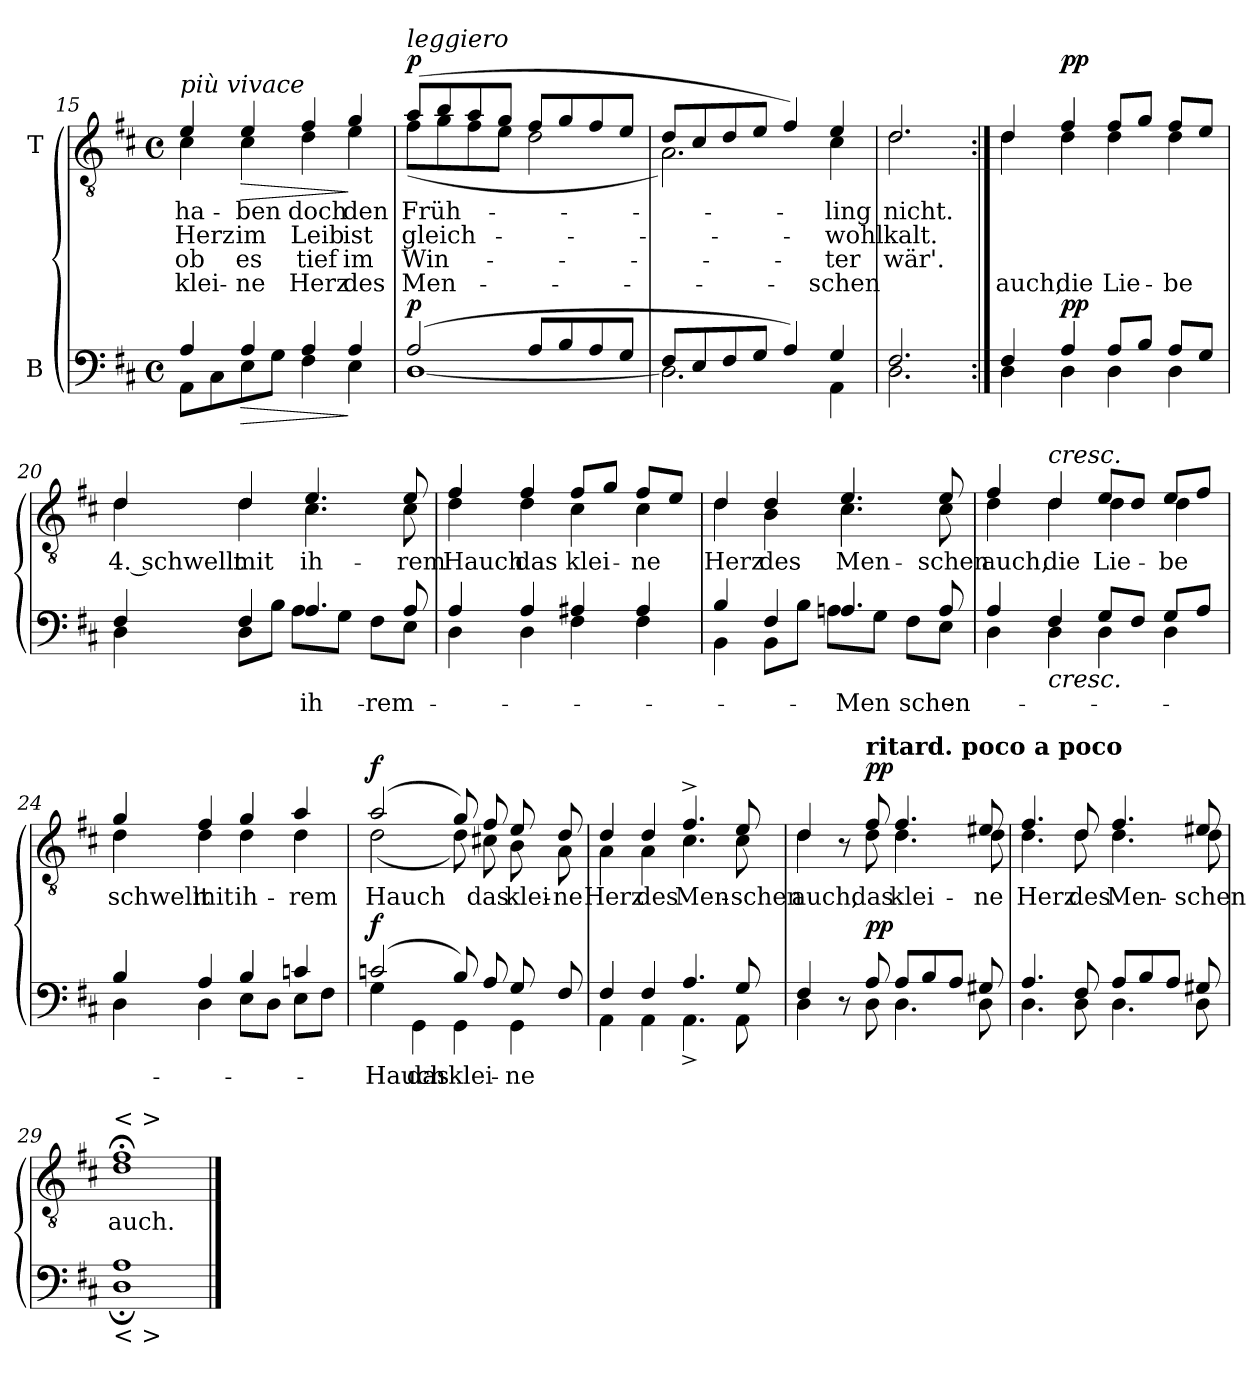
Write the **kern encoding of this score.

**kern	**text	**dynam	**kern	**text	**text	**text	**text	**dynam
*part2	*part2	*part2	*part1	*part1	*part1	*part1	*part1	*part1
*staff2	*staff2	*staff2	*staff1	*staff1	*staff1	*staff1	*staff1	*staff1
*I"B	*	*	*I"T	*	*	*	*	*
!!LO:PB:g=z
*clefF4	*	*	*clefGv2	*	*	*	*	*
*k[f#c#]	*	*	*k[f#c#]	*	*	*	*	*
*M4/4	*	*	*M4/4	*	*	*	*	*
*met(c)	*	*	*met(c)	*	*	*	*	*
=15	=15	=15	=15	=15	=15	=15	=15	=15
*^	*	*	*^	*	*	*	*	*
!	!	!	!	!LO:TX:a:i:t=più vivace	!	!	!	!	!	!
4A/	8AA\L	.	.	4e/	4c#\	ha-	Herz	ob	klei-	.
.	8C#\	.	.	.	.	.	.	.	.	.
!	!	!	!LO:HP:b	!	!	!	!	!	!	!LO:HP:b
4A/	8E\	.	>	4e/	4c#\	-ben	im	es	-ne	>
.	8G\J	.	.	.	.	.	.	.	.	.
4A/	4F#\	.	.	4f#/	4d\	doch	Leib	tief	Herz	.
4A/	4E\	.	]	4g/	4e\	den	ist	im	des	]
=16	=16	=16	=16	=16	=16	=16	=16	=16	=16	=16
!	!	!	!	!LO:TX:a:i:t=leggiero	!	!	!	!	!	!
!	!	!	!LO:DY:b	!	!	!	!	!	!	!LO:DY:a
(2A/	[1D	.	p	(8a/L	(8f#\L	Früh-	gleich-	Win-	Men-	p
.	.	.	.	8b/	8g\	.	.	.	.	.
.	.	.	.	8a/	8f#\	.	.	.	.	.
.	.	.	.	8g/J	8e\J	.	.	.	.	.
8A/L	.	.	.	8f#/L	2d\	.	.	.	.	.
8B/	.	.	.	8g/	.	.	.	.	.	.
8A/	.	.	.	8f#/	.	.	.	.	.	.
8G/J	.	.	.	8e/J	.	.	.	.	.	.
=17	=17	=17	=17	=17	=17	=17	=17	=17	=17	=17
8F#/L	2.D\]	.	.	8d/L	2.A\)	.	.	.	.	.
8E/	.	.	.	8c#/	.	.	.	.	.	.
8F#/	.	.	.	8d/	.	.	.	.	.	.
8G/J	.	.	.	8e/J	.	.	.	.	.	.
4A/)	.	.	.	4f#/)	.	.	.	.	.	.
4G/	4AA\	.	.	4e/	4c#\	-ling	-wohl	-ter	-schen	.
=18	=18	=18	=18	=18	=18	=18	=18	=18	=18	=18
2.F#/	2.D\	.	.	2.d/	2.d\	nicht.	kalt.	wär'.	.	.
=19:|!	=19:|!	=19:|!	=19:|!	=19:|!	=19:|!	=19:|!	=19:|!	=19:|!	=19:|!	=19:|!
4F#/	4D\	.	.	4d/	4d\	.	.	.	auch,	.
!	!	!	!LO:DY:b	!	!	!	!	!	!	!LO:DY:a
4A/	4D\	.	pp	4f#/	4d\	.	.	.	die	pp
8A/L	4D\	.	.	8f#/L	4d\	.	.	.	Lie-	.
8B/J	.	.	.	8g/J	.	.	.	.	.	.
8A/L	4D\	.	.	8f#/L	4d\	.	.	.	-be	.
8G/J	.	.	.	8e/J	.	.	.	.	.	.
!!LO:LB:g=z	!!
=20	=20	=20	=20	=20	=20	=20	=20	=20	=20	=20
4F#/	4D\	.	.	4d/	4d\	4. schwellt	.	.	.	.
4F#/	8D\L	.	.	4d/	4d\	mit	.	.	.	.
.	8B\J	.	.	.	.	.	.	.	.	.
4.A/	8A\L	ih-	.	4.e/	4.c#\	ih-	.	.	.	.
.	8G\J	.	.	.	.	.	.	.	.	.
.	8F#\L	-rem	.	.	.	.	.	.	.	.
8A/	8E\J	.	.	8e/	8c#\	-rem	.	.	.	.
=21	=21	=21	=21	=21	=21	=21	=21	=21	=21	=21
4A/	4D\	.	.	4f#/	4d\	Hauch	.	.	.	.
4A/	4D\	.	.	4f#/	4d\	das	.	.	.	.
4A#X/	4F#\	.	.	8f#/L	4c#\	klei-	.	.	.	.
.	.	.	.	8g/J	.	.	.	.	.	.
4A#/	4F#\	.	.	8f#/L	4c#\	-ne	.	.	.	.
.	.	.	.	8e/J	.	.	.	.	.	.
=22	=22	=22	=22	=22	=22	=22	=22	=22	=22	=22
4B/	4BB\	.	.	4d/	4d\	Herz	.	.	.	.
4F#/	8BB\L	.	.	4d/	4B\	des	.	.	.	.
.	8B\J	.	.	.	.	.	.	.	.	.
4.An/	8A\L	Men-	.	4.e/	4.c#\	Men-	.	.	.	.
.	8G\J	.	.	.	.	.	.	.	.	.
.	8F#\L	-schen	.	.	.	.	.	.	.	.
8A/	8E\J	.	.	8e/	8c#\	-schen	.	.	.	.
!!LO:LB:g=z	!!
=23	=23	=23	=23	=23	=23	=23	=23	=23	=23	=23
4A/	4D\	.	.	4f#/	4d\	auch,	.	.	.	.
!	!	!	!	!LO:TX:a:i:t=cresc.	!	!	!	!	!	!
!LO:TX:b:i:t=cresc.	!	!	!	!	!	!	!	!	!	!
4F#/	4D\	.	.	4d/	4d\	die	.	.	.	.
8G/L	4D\	.	.	8e/L	4d\	Lie-	.	.	.	.
8F#/J	.	.	.	8d/J	.	.	.	.	.	.
8G/L	4D\	.	.	8e/L	4d\	-be	.	.	.	.
8A/J	.	.	.	8f#/J	.	.	.	.	.	.
=24	=24	=24	=24	=24	=24	=24	=24	=24	=24	=24
4B/	4D\	.	.	4g/	4d\	schwellt	.	.	.	.
4A/	4D\	.	.	4f#/	4d\	mit	.	.	.	.
4B/	8E\L	.	.	4g/	4d\	ih-	.	.	.	.
.	8D\J	.	.	.	.	.	.	.	.	.
4cn/	8E\L	.	.	4a/	4d\	-rem	.	.	.	.
.	8F#\J	.	.	.	.	.	.	.	.	.
=25	=25	=25	=25	=25	=25	=25	=25	=25	=25	=25
!	!	!	!LO:DY:b	!	!	!	!	!	!	!LO:DY:a
(2cn/	4G\	Hauch	f	(2a/	(2d\	Hauch	.	.	.	f
.	4GG\	das	.	.	.	.	.	.	.	.
8B/)	4GG\	klei-	.	8g/)	8d\)	.	.	.	.	.
8A/	.	.	.	8f#/	8c#X\	das	.	.	.	.
8G/	4GG\	-ne	.	8e/	8B\	klei-	.	.	.	.
8F#/	.	.	.	8d/	8A\	-ne	.	.	.	.
!!LO:LB:g=z	!!
=26	=26	=26	=26	=26	=26	=26	=26	=26	=26	=26
4F#/	4AA\	.	.	4d/	4A\	Herz	.	.	.	.
4F#/	4AA\	.	.	4d/	4A\	des	.	.	.	.
4.A/	4.AA^\	.	.	4.f#^/	4.c#\	Men-	.	.	.	.
8G/	8AA\	.	.	8e/	8c#\	-schen	.	.	.	.
=27	=27	=27	=27	=27	=27	=27	=27	=27	=27	=27
4F#/	4D\	.	.	4d/	4d\	auch,	.	.	.	.
8r	8ryy	.	.	8r	8ryy	.	.	.	.	.
!	!	!	!	!LO:TX:a:B:t=ritard. poco a poco	!	!	!	!	!	!
!	!	!	!LO:DY:b	!	!	!	!	!	!	!LO:DY:a
8A/	8D\	.	pp	8f#/	8d\	das	.	.	.	pp
8A/L	4.D\	.	.	4.f#/	4.d\	klei-	.	.	.	.
8B/	.	.	.	.	.	.	.	.	.	.
8A/J	.	.	.	.	.	.	.	.	.	.
8G#X/	8D\	.	.	8e#X/	8d\	-ne	.	.	.	.
=28	=28	=28	=28	=28	=28	=28	=28	=28	=28	=28
4.A/	4.D\	.	.	4.f#/	4.d\	Herz	.	.	.	.
8F#/	8D\	.	.	8d/	8d\	des	.	.	.	.
8A/L	4.D\	.	.	4.f#/	4.d\	Men-	.	.	.	.
8B/	.	.	.	.	.	.	.	.	.	.
8A/J	.	.	.	.	.	.	.	.	.	.
8G#X/	8D\	.	.	8e#X/	8d\	-schen	.	.	.	.
=29	=29	=29	=29	=29	=29	=29	=29	=29	=29	=29
!	!	!	!	!LO:TX:a:t=< >	!	!	!	!	!	!
!LO:TX:b:t=< >	!	!	!	!	!	!	!	!	!	!
1A	1D;	.	.	1f#;<	1d	auch.	.	.	.	.
*v	*v	*	*	*	*	*	*	*	*	*
*	*	*	*v	*v	*	*	*	*	*
==	==	==	==	==	==	==	==	==
*-	*-	*-	*-	*-	*-	*-	*-	*-
